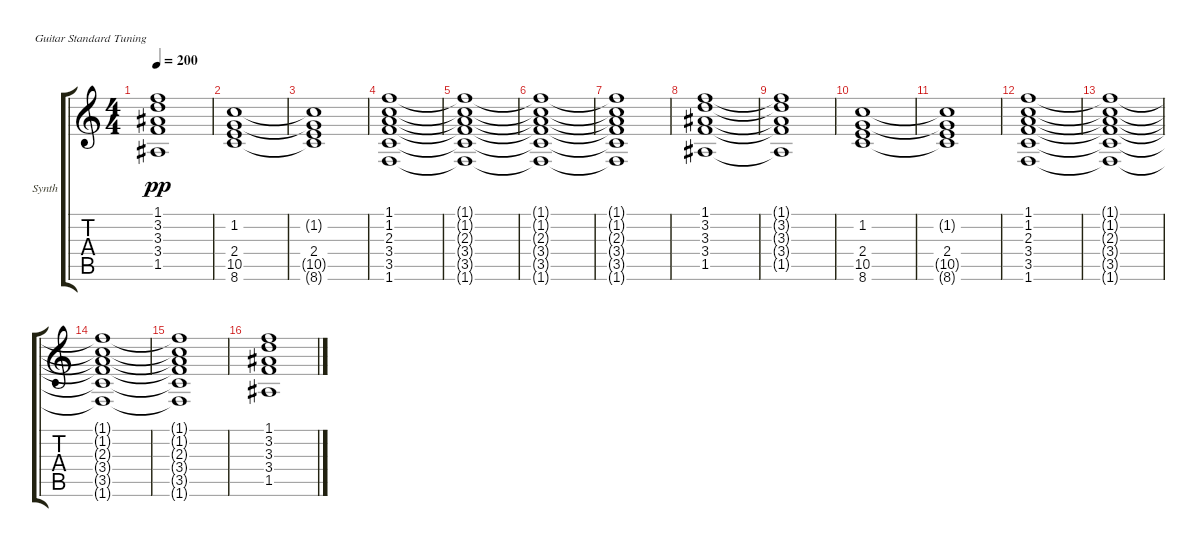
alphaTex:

\defaultSystemsLayout 4
\bracketExtendMode groupsimilarinstruments
\firstSystemTrackNameOrientation horizontal
\otherSystemsTrackNameOrientation horizontal
\track ("Synth" "Synth") {instrument acousticguitarsteel}
\staff {score tabs}
\tuning (E4 B3 G3 D3 A2 E2)
\ts (4 4)
\tempo 200
\clef g2
\ks c
(1.1{t} 3.2{t} 3.3{t} 3.4{t} 1.5{t}).1{dy pp} |
(8.6 10.5 2.4 1.2).1 |
(8.6{t} 2.4 10.5{t} 1.2{t}).1 |
(1.1 1.2 2.3 3.4 3.5 1.6).1 |
(1.6{t} 3.5{t} 3.4{t} 2.3{t} 1.2{t} 1.1{t}).1 |
(1.2{t} 1.1{t} 2.3{t} 3.4{t} 3.5{t} 1.6{t}).1 |
(1.2{t} 1.1{t} 2.3{t} 3.4{t} 3.5{t} 1.6{t}).1 |
(1.1 3.2 3.3 3.4 1.5).1 |
(1.1{t} 3.2{t} 3.3{t} 3.4{t} 1.5{t}).1 |
(8.6 10.5 2.4 1.2).1 |
(8.6{t} 2.4 10.5{t} 1.2{t}).1 |
(1.1 1.2 2.3 3.4 3.5 1.6).1 |
(1.6{t} 3.5{t} 3.4{t} 2.3{t} 1.2{t} 1.1{t}).1 |
(1.2{t} 1.1{t} 2.3{t} 3.4{t} 3.5{t} 1.6{t}).1 |
(1.2{t} 1.1{t} 2.3{t} 3.4{t} 3.5{t} 1.6{t}).1 |
(1.1 3.2 3.3 3.4 1.5).1
